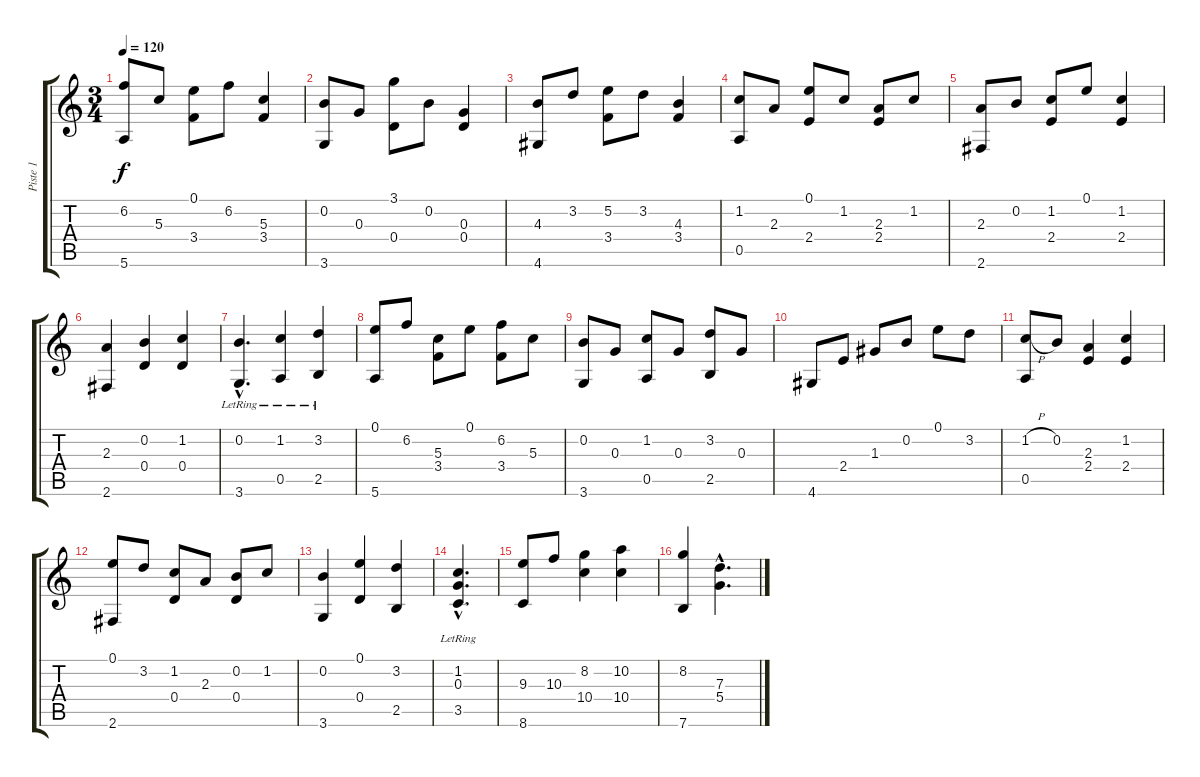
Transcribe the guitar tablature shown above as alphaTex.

\track ("Piste 1" "Piste 1") {instrument electricguitarjazz}
\staff {score tabs}
\tuning (E4 B3 G3 D3 A2 E2) {hide}
\ts (3 4)
\tempo 120
\clef g2
\ks c
(6.2 5.6).8{dy f} 5.3.8 (0.1 3.4).8 6.2.8 (5.3 3.4).4 |
(0.2 3.6).8 0.3.8 (3.1 0.4).8 0.2.8 (0.3 0.4).4 |
(4.3 4.6).8 3.2.8 (5.2 3.4).8 3.2.8 (4.3 3.4).4 |
(1.2 0.5).8 2.3.8 (0.1 2.4).8 1.2.8 (2.3 2.4).8 1.2.8 |
(2.3 2.6).8 0.2.8 (1.2 2.4).8 0.1.8 (1.2 2.4).4 |
(2.3 2.6).4 (0.2 0.4).4 (1.2 0.4).4 |
(0.2{hac lr} 3.6{hac}).4{d} (1.2{lr} 0.5{lr}).4 (3.2{lr} 2.5{lr}).4 |
(0.1 5.6).8 6.2.8 (5.3 3.4).8 0.1.8 (6.2 3.4).8 5.3.8 |
(0.2 3.6).8 0.3.8 (1.2 0.5).8 0.3.8 (3.2 2.5).8 0.3.8 |
4.6.8 2.4.8 1.3.8 0.2.8 0.1.8 3.2.8 |
(1.2{h} 0.5).8 0.2.8 (2.3 2.4).4 (1.2 2.4).4 |
(0.1 2.6).8 3.2.8 (1.2 0.4).8 2.3.8 (0.2 0.4).8 1.2.8 |
(0.2 3.6).4 (0.1 0.4).4 (3.2 2.5).4 |
(1.2{hac lr} 0.3{hac lr} 3.5{hac lr}).4{d} |
(9.3 8.6).8 10.3.8 (8.2 10.4).4 (10.2 10.4).4 |
(8.2 7.6).4 (7.3{hac} 5.4{hac}).4{d}
